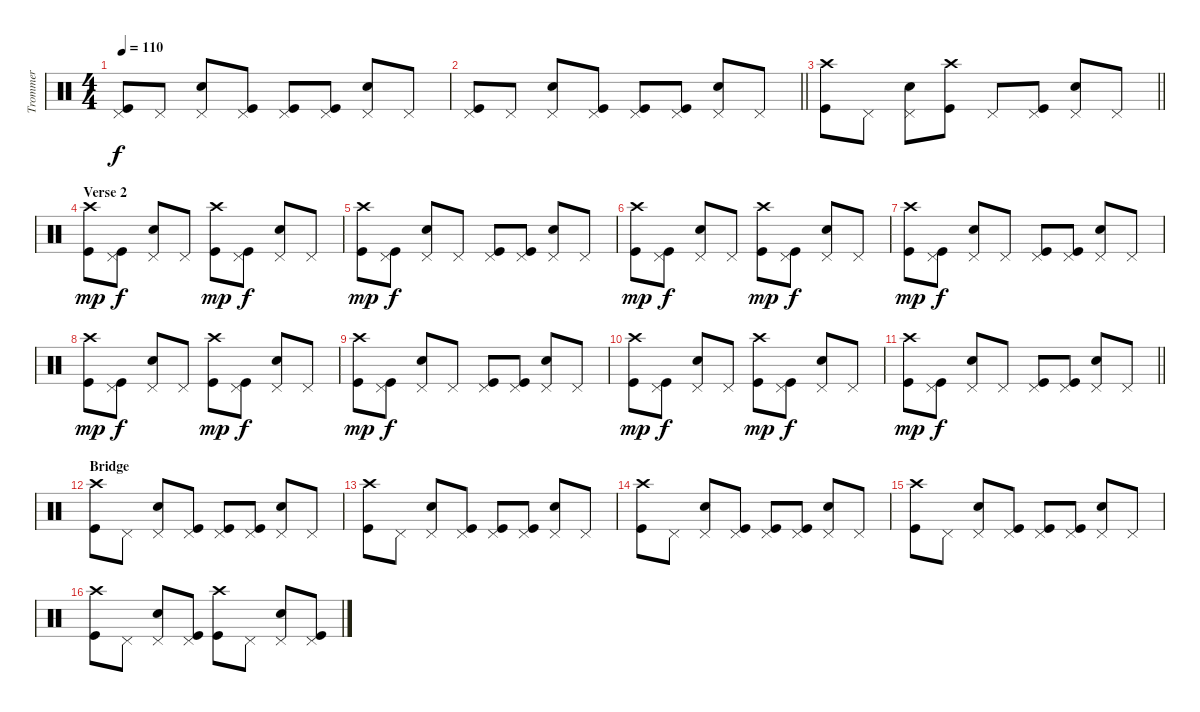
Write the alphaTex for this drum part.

\track ("Trommer" "Trommer") {instrument percussion}
\staff {score}
\articulation defaults
\ts (4 4)
\tempo 110
\clef neutral
\ks c
("Pedal Hi-Hat (hit)" "Kick (hit)").8{dy f} "Pedal Hi-Hat (hit)".8 ("Pedal Hi-Hat (hit)" "Electric Snare (hit)").8 ("Pedal Hi-Hat (hit)" "Kick (hit)").8 ("Pedal Hi-Hat (hit)" "Kick (hit)").8 ("Pedal Hi-Hat (hit)" "Kick (hit)").8 ("Pedal Hi-Hat (hit)" "Electric Snare (hit)").8 "Pedal Hi-Hat (hit)".8 |
\barLineRight lightlight
("Pedal Hi-Hat (hit)" "Kick (hit)").8 "Pedal Hi-Hat (hit)".8 ("Pedal Hi-Hat (hit)" "Electric Snare (hit)").8 ("Pedal Hi-Hat (hit)" "Kick (hit)").8 ("Pedal Hi-Hat (hit)" "Kick (hit)").8 ("Pedal Hi-Hat (hit)" "Kick (hit)").8 ("Pedal Hi-Hat (hit)" "Electric Snare (hit)").8 "Pedal Hi-Hat (hit)".8 |
\barLineRight lightlight
("Crash high (hit)" "Kick (hit)").8 "Pedal Hi-Hat (hit)".8 ("Pedal Hi-Hat (hit)" "Electric Snare (hit)").8 ("Crash high (hit)" "Kick (hit)").8 "Pedal Hi-Hat (hit)".8 ("Pedal Hi-Hat (hit)" "Kick (hit)").8 ("Pedal Hi-Hat (hit)" "Electric Snare (hit)").8 "Pedal Hi-Hat (hit)".8 |
\section ("" "Verse 2")
("Crash high (hit)" "Kick (hit)").8{dy mp} ("Pedal Hi-Hat (hit)" "Kick (hit)").8{dy f} ("Pedal Hi-Hat (hit)" "Electric Snare (hit)").8 "Pedal Hi-Hat (hit)".8 ("Crash high (hit)" "Kick (hit)").8{dy mp} ("Pedal Hi-Hat (hit)" "Kick (hit)").8{dy f} ("Pedal Hi-Hat (hit)" "Electric Snare (hit)").8 "Pedal Hi-Hat (hit)".8 |
("Crash high (hit)" "Kick (hit)").8{dy mp} ("Pedal Hi-Hat (hit)" "Kick (hit)").8{dy f} ("Pedal Hi-Hat (hit)" "Electric Snare (hit)").8 "Pedal Hi-Hat (hit)".8 ("Pedal Hi-Hat (hit)" "Kick (hit)").8 ("Pedal Hi-Hat (hit)" "Kick (hit)").8 ("Pedal Hi-Hat (hit)" "Electric Snare (hit)").8 "Pedal Hi-Hat (hit)".8 |
("Crash high (hit)" "Kick (hit)").8{dy mp} ("Pedal Hi-Hat (hit)" "Kick (hit)").8{dy f} ("Pedal Hi-Hat (hit)" "Electric Snare (hit)").8 "Pedal Hi-Hat (hit)".8 ("Crash high (hit)" "Kick (hit)").8{dy mp} ("Pedal Hi-Hat (hit)" "Kick (hit)").8{dy f} ("Pedal Hi-Hat (hit)" "Electric Snare (hit)").8 "Pedal Hi-Hat (hit)".8 |
("Crash high (hit)" "Kick (hit)").8{dy mp} ("Pedal Hi-Hat (hit)" "Kick (hit)").8{dy f} ("Pedal Hi-Hat (hit)" "Electric Snare (hit)").8 "Pedal Hi-Hat (hit)".8 ("Pedal Hi-Hat (hit)" "Kick (hit)").8 ("Pedal Hi-Hat (hit)" "Kick (hit)").8 ("Pedal Hi-Hat (hit)" "Electric Snare (hit)").8 "Pedal Hi-Hat (hit)".8 |
("Crash high (hit)" "Kick (hit)").8{dy mp} ("Pedal Hi-Hat (hit)" "Kick (hit)").8{dy f} ("Pedal Hi-Hat (hit)" "Electric Snare (hit)").8 "Pedal Hi-Hat (hit)".8 ("Crash high (hit)" "Kick (hit)").8{dy mp} ("Pedal Hi-Hat (hit)" "Kick (hit)").8{dy f} ("Pedal Hi-Hat (hit)" "Electric Snare (hit)").8 "Pedal Hi-Hat (hit)".8 |
("Crash high (hit)" "Kick (hit)").8{dy mp} ("Pedal Hi-Hat (hit)" "Kick (hit)").8{dy f} ("Pedal Hi-Hat (hit)" "Electric Snare (hit)").8 "Pedal Hi-Hat (hit)".8 ("Pedal Hi-Hat (hit)" "Kick (hit)").8 ("Pedal Hi-Hat (hit)" "Kick (hit)").8 ("Pedal Hi-Hat (hit)" "Electric Snare (hit)").8 "Pedal Hi-Hat (hit)".8 |
("Crash high (hit)" "Kick (hit)").8{dy mp} ("Pedal Hi-Hat (hit)" "Kick (hit)").8{dy f} ("Pedal Hi-Hat (hit)" "Electric Snare (hit)").8 "Pedal Hi-Hat (hit)".8 ("Crash high (hit)" "Kick (hit)").8{dy mp} ("Pedal Hi-Hat (hit)" "Kick (hit)").8{dy f} ("Pedal Hi-Hat (hit)" "Electric Snare (hit)").8 "Pedal Hi-Hat (hit)".8 |
\barLineRight lightlight
("Crash high (hit)" "Kick (hit)").8{dy mp} ("Pedal Hi-Hat (hit)" "Kick (hit)").8{dy f} ("Pedal Hi-Hat (hit)" "Electric Snare (hit)").8 "Pedal Hi-Hat (hit)".8 ("Pedal Hi-Hat (hit)" "Kick (hit)").8 ("Pedal Hi-Hat (hit)" "Kick (hit)").8 ("Pedal Hi-Hat (hit)" "Electric Snare (hit)").8 "Pedal Hi-Hat (hit)".8 |
\section ("" "Bridge")
("Crash high (hit)" "Kick (hit)").8 "Pedal Hi-Hat (hit)".8 ("Pedal Hi-Hat (hit)" "Electric Snare (hit)").8 ("Pedal Hi-Hat (hit)" "Kick (hit)").8 ("Pedal Hi-Hat (hit)" "Kick (hit)").8 ("Pedal Hi-Hat (hit)" "Kick (hit)").8 ("Pedal Hi-Hat (hit)" "Electric Snare (hit)").8 "Pedal Hi-Hat (hit)".8 |
("Crash high (hit)" "Kick (hit)").8 "Pedal Hi-Hat (hit)".8 ("Pedal Hi-Hat (hit)" "Electric Snare (hit)").8 ("Pedal Hi-Hat (hit)" "Kick (hit)").8 ("Pedal Hi-Hat (hit)" "Kick (hit)").8 ("Pedal Hi-Hat (hit)" "Kick (hit)").8 ("Pedal Hi-Hat (hit)" "Electric Snare (hit)").8 "Pedal Hi-Hat (hit)".8 |
("Crash high (hit)" "Kick (hit)").8 "Pedal Hi-Hat (hit)".8 ("Pedal Hi-Hat (hit)" "Electric Snare (hit)").8 ("Pedal Hi-Hat (hit)" "Kick (hit)").8 ("Pedal Hi-Hat (hit)" "Kick (hit)").8 ("Pedal Hi-Hat (hit)" "Kick (hit)").8 ("Pedal Hi-Hat (hit)" "Electric Snare (hit)").8 "Pedal Hi-Hat (hit)".8 |
("Crash high (hit)" "Kick (hit)").8 "Pedal Hi-Hat (hit)".8 ("Pedal Hi-Hat (hit)" "Electric Snare (hit)").8 ("Pedal Hi-Hat (hit)" "Kick (hit)").8 ("Pedal Hi-Hat (hit)" "Kick (hit)").8 ("Pedal Hi-Hat (hit)" "Kick (hit)").8 ("Pedal Hi-Hat (hit)" "Electric Snare (hit)").8 "Pedal Hi-Hat (hit)".8 |
("Crash high (hit)" "Kick (hit)").8 "Pedal Hi-Hat (hit)".8 ("Pedal Hi-Hat (hit)" "Electric Snare (hit)").8 ("Pedal Hi-Hat (hit)" "Kick (hit)").8 ("Crash high (hit)" "Kick (hit)").8 "Pedal Hi-Hat (hit)".8 ("Pedal Hi-Hat (hit)" "Electric Snare (hit)").8 ("Pedal Hi-Hat (hit)" "Kick (hit)").8
